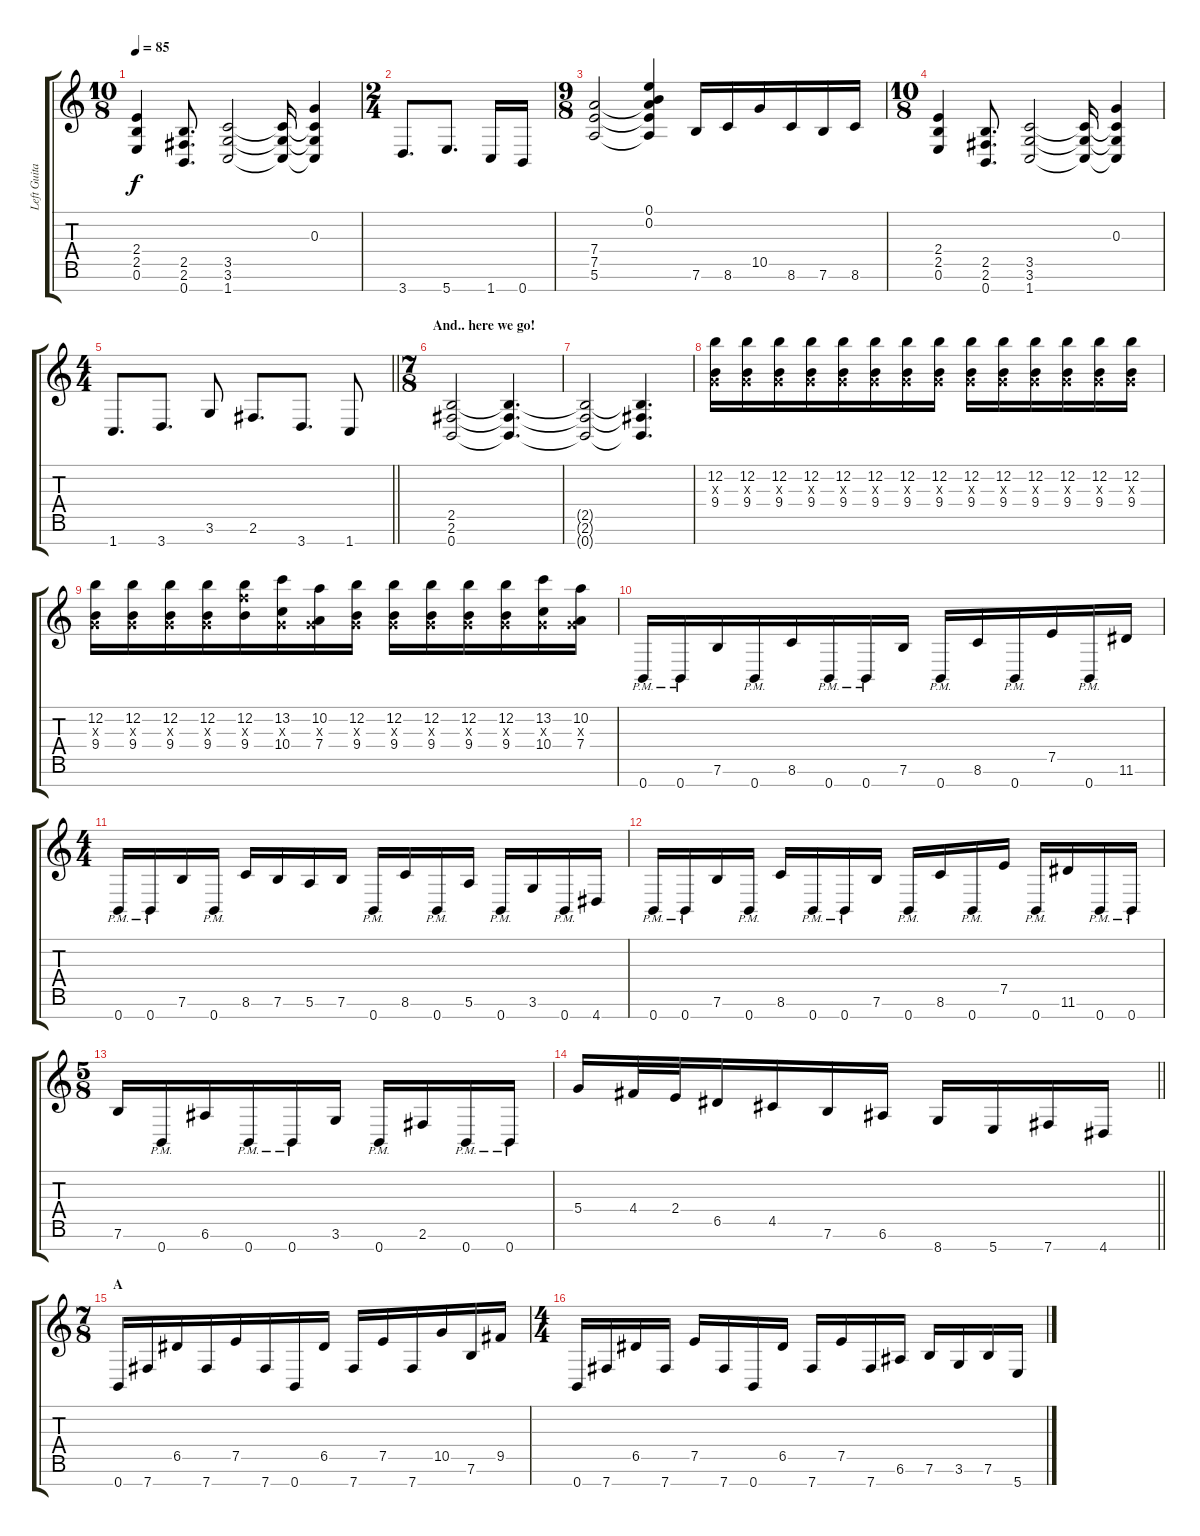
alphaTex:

\track ("Left Guitar" "Left Guita") {instrument distortionguitar}
\staff {score tabs}
\tuning (E4 B3 G3 D3 A2 E2 B1) {hide}
\ts (10 8)
\tempo 85
\clef g2
\ks c
(2.4 2.5 0.6).4{dy f} (2.5 2.6 0.7).8{d} (3.5 3.6 1.7).2 (3.5{t} 3.6{t} 1.7{t}).16 (0.3 3.5{t} 3.6{t} 1.7{t}).4 |
\ts (2 4)
3.7.8{d} 5.7.8{d} 1.7.16 0.7.16 |
\ts (9 8)
(7.4 7.5 5.6).2 (0.1 0.2 7.4{t} 7.5{t} 5.6{t}).4 7.6.16 8.6.16 10.5.16 8.6.16 7.6.16 8.6.16 |
\ts (10 8)
(2.4 2.5 0.6).4 (2.5 2.6 0.7).8{d} (3.5 3.6 1.7).2 (3.5{t} 3.6{t} 1.7{t}).16 (0.3 3.5{t} 3.6{t} 1.7{t}).4 |
\ts (4 4)
\barLineRight lightlight
1.7.8{d} 3.7.8{d} 3.6.8 2.6.8{d} 3.7.8{d} 1.7.8 |
\ts (7 8)
\section ("" "And.. here we go!")
(2.5 2.6 0.7).2 (2.5{t} 2.6{t} 0.7{t}).4{d} |
(2.5{t} 2.6{t} 0.7{t}).2{volume 8} (2.5{t} 2.6{t} 0.7{t}).4{d} |
(12.2 0.3{x} 9.4).16 (12.2 0.3{x} 9.4).16 (12.2 0.3{x} 9.4).16 (12.2 0.3{x} 9.4).16 (12.2 0.3{x} 9.4).16 (12.2 0.3{x} 9.4).16 (12.2 0.3{x} 9.4).16 (12.2 0.3{x} 9.4).16 (12.2 0.3{x} 9.4).16 (12.2 0.3{x} 9.4).16 (12.2 0.3{x} 9.4).16 (12.2 0.3{x} 9.4).16 (12.2 0.3{x} 9.4).16 (12.2 0.3{x} 9.4).16 |
(12.2 0.3{x} 9.4).16 (12.2 0.3{x} 9.4).16 (12.2 0.3{x} 9.4).16 (12.2 0.3{x} 9.4).16 (12.2 10.3{x} 9.4).16 (13.2 0.3{x} 10.4).16 (10.2 0.3{x} 7.4).16 (12.2 0.3{x} 9.4).16 (12.2 0.3{x} 9.4).16 (12.2 0.3{x} 9.4).16 (12.2 0.3{x} 9.4).16 (12.2 0.3{x} 9.4).16 (13.2 0.3{x} 10.4).16 (10.2 0.3{x} 7.4).16 |
0.7{pm}.16 0.7{pm}.16 7.6.16 0.7{pm}.16 8.6.16 0.7{pm}.16 0.7{pm}.16 7.6.16 0.7{pm}.16 8.6.16 0.7{pm}.16 7.5.16 0.7{pm}.16 11.6.16 |
\ts (4 4)
0.7{pm}.16 0.7{pm}.16 7.6.16 0.7{pm}.16 8.6.16 7.6.16 5.6.16 7.6.16 0.7{pm}.16 8.6.16 0.7{pm}.16 5.6.16 0.7{pm}.16 3.6.16 0.7{pm}.16 4.7.16 |
0.7{pm}.16 0.7{pm}.16 7.6.16 0.7{pm}.16 8.6.16 0.7{pm}.16 0.7{pm}.16 7.6.16 0.7{pm}.16 8.6.16 0.7{pm}.16 7.5.16 0.7{pm}.16 11.6.16 0.7{pm}.16 0.7{pm}.16 |
\ts (5 8)
7.6.16 0.7{pm}.16 6.6.16 0.7{pm}.16 0.7{pm}.16 3.6.16 0.7{pm}.16 2.6.16 0.7{pm}.16 0.7{pm}.16 |
\barLineRight lightlight
5.4.16 4.4.32 2.4.32 6.5.16 4.5.16 7.6.16 6.6.16 8.7.16 5.7.16 7.7.16 4.7.16 |
\ts (7 8)
\section ("" "A")
0.7.16 7.7.16 6.5.16 7.7.16 7.5.16 7.7.16 0.7.16 6.5.16 7.7.16 7.5.16 7.7.16 10.5.16 7.6.16 9.5.16 |
\ts (4 4)
0.7.16 7.7.16 6.5.16 7.7.16 7.5.16 7.7.16 0.7.16 6.5.16 7.7.16 7.5.16 7.7.16 6.6.16 7.6.16 3.6.16 7.6.16 5.7.16
